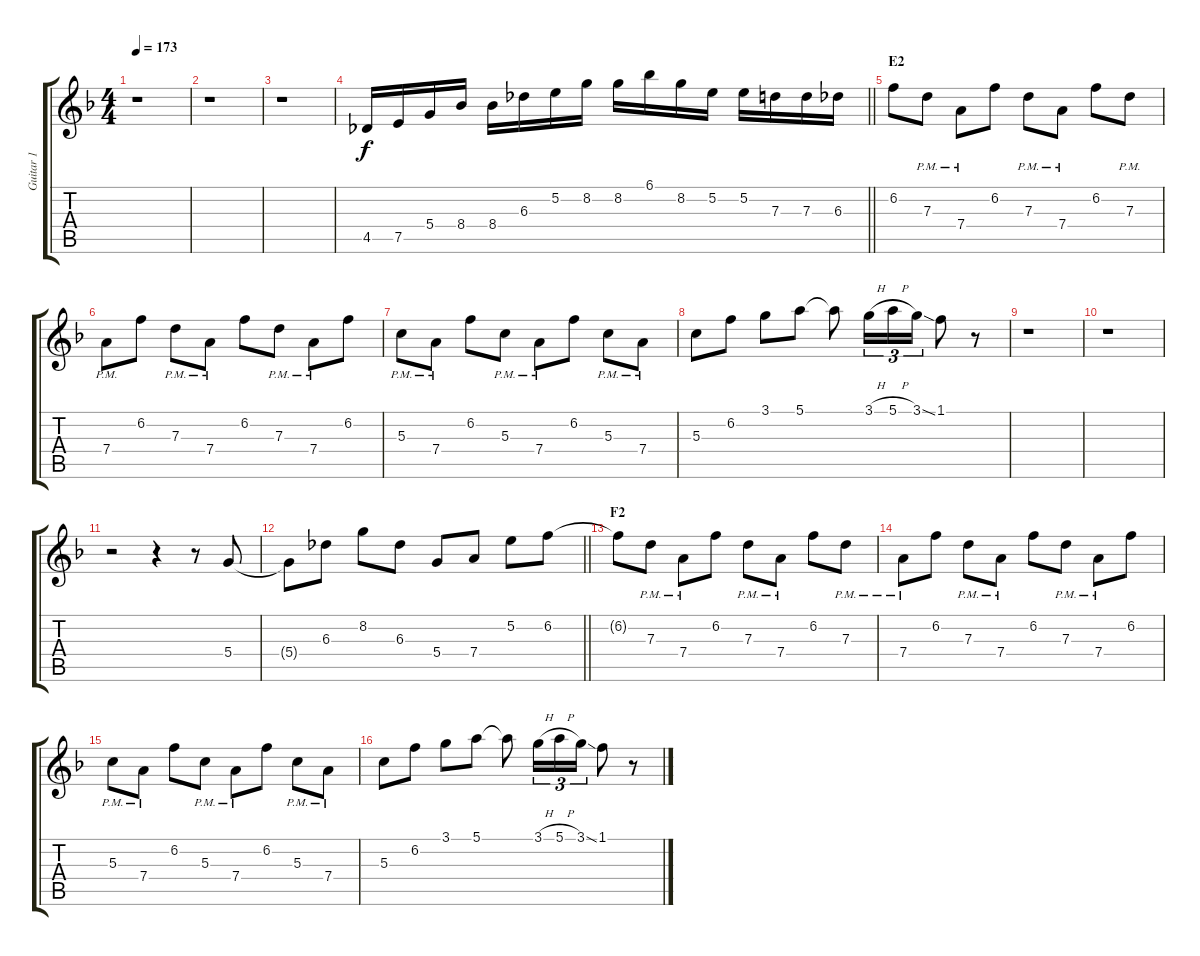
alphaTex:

\track ("Guitar 1" "Guitar 1") {instrument overdrivenguitar}
\staff {score tabs}
\tuning (E4 B3 G3 D3 A2 E2) {hide}
\ts (4 4)
\tempo 173
\clef g2
\ks dminor
r.1{dy f} |
r.1 |
r.1 |
\barLineRight lightlight
4.5.16 7.5.16 5.4.16 8.4.16 8.4.16 6.3.16 5.2.16 8.2.16 8.2.16 6.1.16 8.2.16 5.2.16 5.2.16 7.3.16 7.3.16 6.3.16 |
\section ("" "E2")
6.2.8 7.3{pm}.8 7.4{pm}.8 6.2.8 7.3{pm}.8 7.4{pm}.8 6.2.8 7.3{pm}.8 |
7.4{pm}.8 6.2.8 7.3{pm}.8 7.4{pm}.8 6.2.8 7.3{pm}.8 7.4{pm}.8 6.2.8 |
5.3{pm}.8 7.4{pm}.8 6.2.8 5.3{pm}.8 7.4{pm}.8 6.2.8 5.3{pm}.8 7.4{pm}.8 |
5.3.8 6.2.8 3.1.8 5.1.8 5.1{t}.8 3.1{h}.16{tu (3 2)} 5.1{h}.16{tu (3 2)} 3.1{ss}.16{tu (3 2)} 1.1.8 r.8 |
r.1 |
r.1 |
r.2 r.4 r.8 5.4.8 |
\barLineRight lightlight
5.4{t}.8 6.3.8 8.2.8 6.3.8 5.4.8 7.4.8 5.2.8 6.2.8 |
\section ("" "F2")
6.2{t}.8 7.3{pm}.8 7.4{pm}.8 6.2.8 7.3{pm}.8 7.4{pm}.8 6.2.8 7.3{pm}.8 |
7.4{pm}.8 6.2.8 7.3{pm}.8 7.4{pm}.8 6.2.8 7.3{pm}.8 7.4{pm}.8 6.2.8 |
5.3{pm}.8 7.4{pm}.8 6.2.8 5.3{pm}.8 7.4{pm}.8 6.2.8 5.3{pm}.8 7.4{pm}.8 |
5.3.8 6.2.8 3.1.8 5.1.8 5.1{t}.8 3.1{h}.16{tu (3 2)} 5.1{h}.16{tu (3 2)} 3.1{ss}.16{tu (3 2)} 1.1.8 r.8
